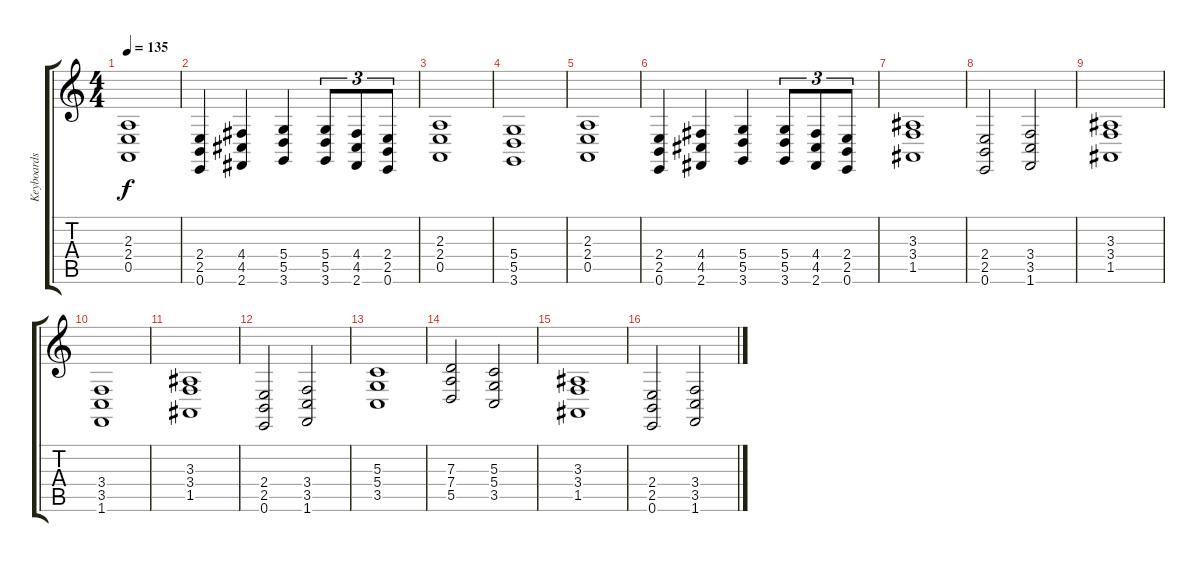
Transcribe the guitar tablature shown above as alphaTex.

\track ("Keyboards" "Keyboards") {instrument brasssection}
\staff {score tabs}
\tuning (E4 B3 G3 D3 A2 E2) {hide}
\ts (4 4)
\tempo 135
\clef g2
\ks c
(2.3 2.4 0.5).1{dy f} |
(2.4 2.5 0.6).4 (4.4 4.5 2.6).4 (5.4 5.5 3.6).4 (5.4 5.5 3.6).8{tu (3 2)} (4.4 4.5 2.6).8{tu (3 2)} (2.4 2.5 0.6).8{tu (3 2)} |
(2.3 2.4 0.5).1 |
(5.4 5.5 3.6).1 |
(2.3 2.4 0.5).1 |
(2.4 2.5 0.6).4 (4.4 4.5 2.6).4 (5.4 5.5 3.6).4 (5.4 5.5 3.6).8{tu (3 2)} (4.4 4.5 2.6).8{tu (3 2)} (2.4 2.5 0.6).8{tu (3 2)} |
(3.3 3.4 1.5).1 |
(2.4 2.5 0.6).2 (3.4 3.5 1.6).2 |
(3.3 3.4 1.5).1 |
(3.4 3.5 1.6).1 |
(3.3 3.4 1.5).1 |
(2.4 2.5 0.6).2 (3.4 3.5 1.6).2 |
(5.3 5.4 3.5).1 |
(7.3 7.4 5.5).2 (5.3 5.4 3.5).2 |
(3.3 3.4 1.5).1 |
(2.4 2.5 0.6).2 (3.4 3.5 1.6).2
